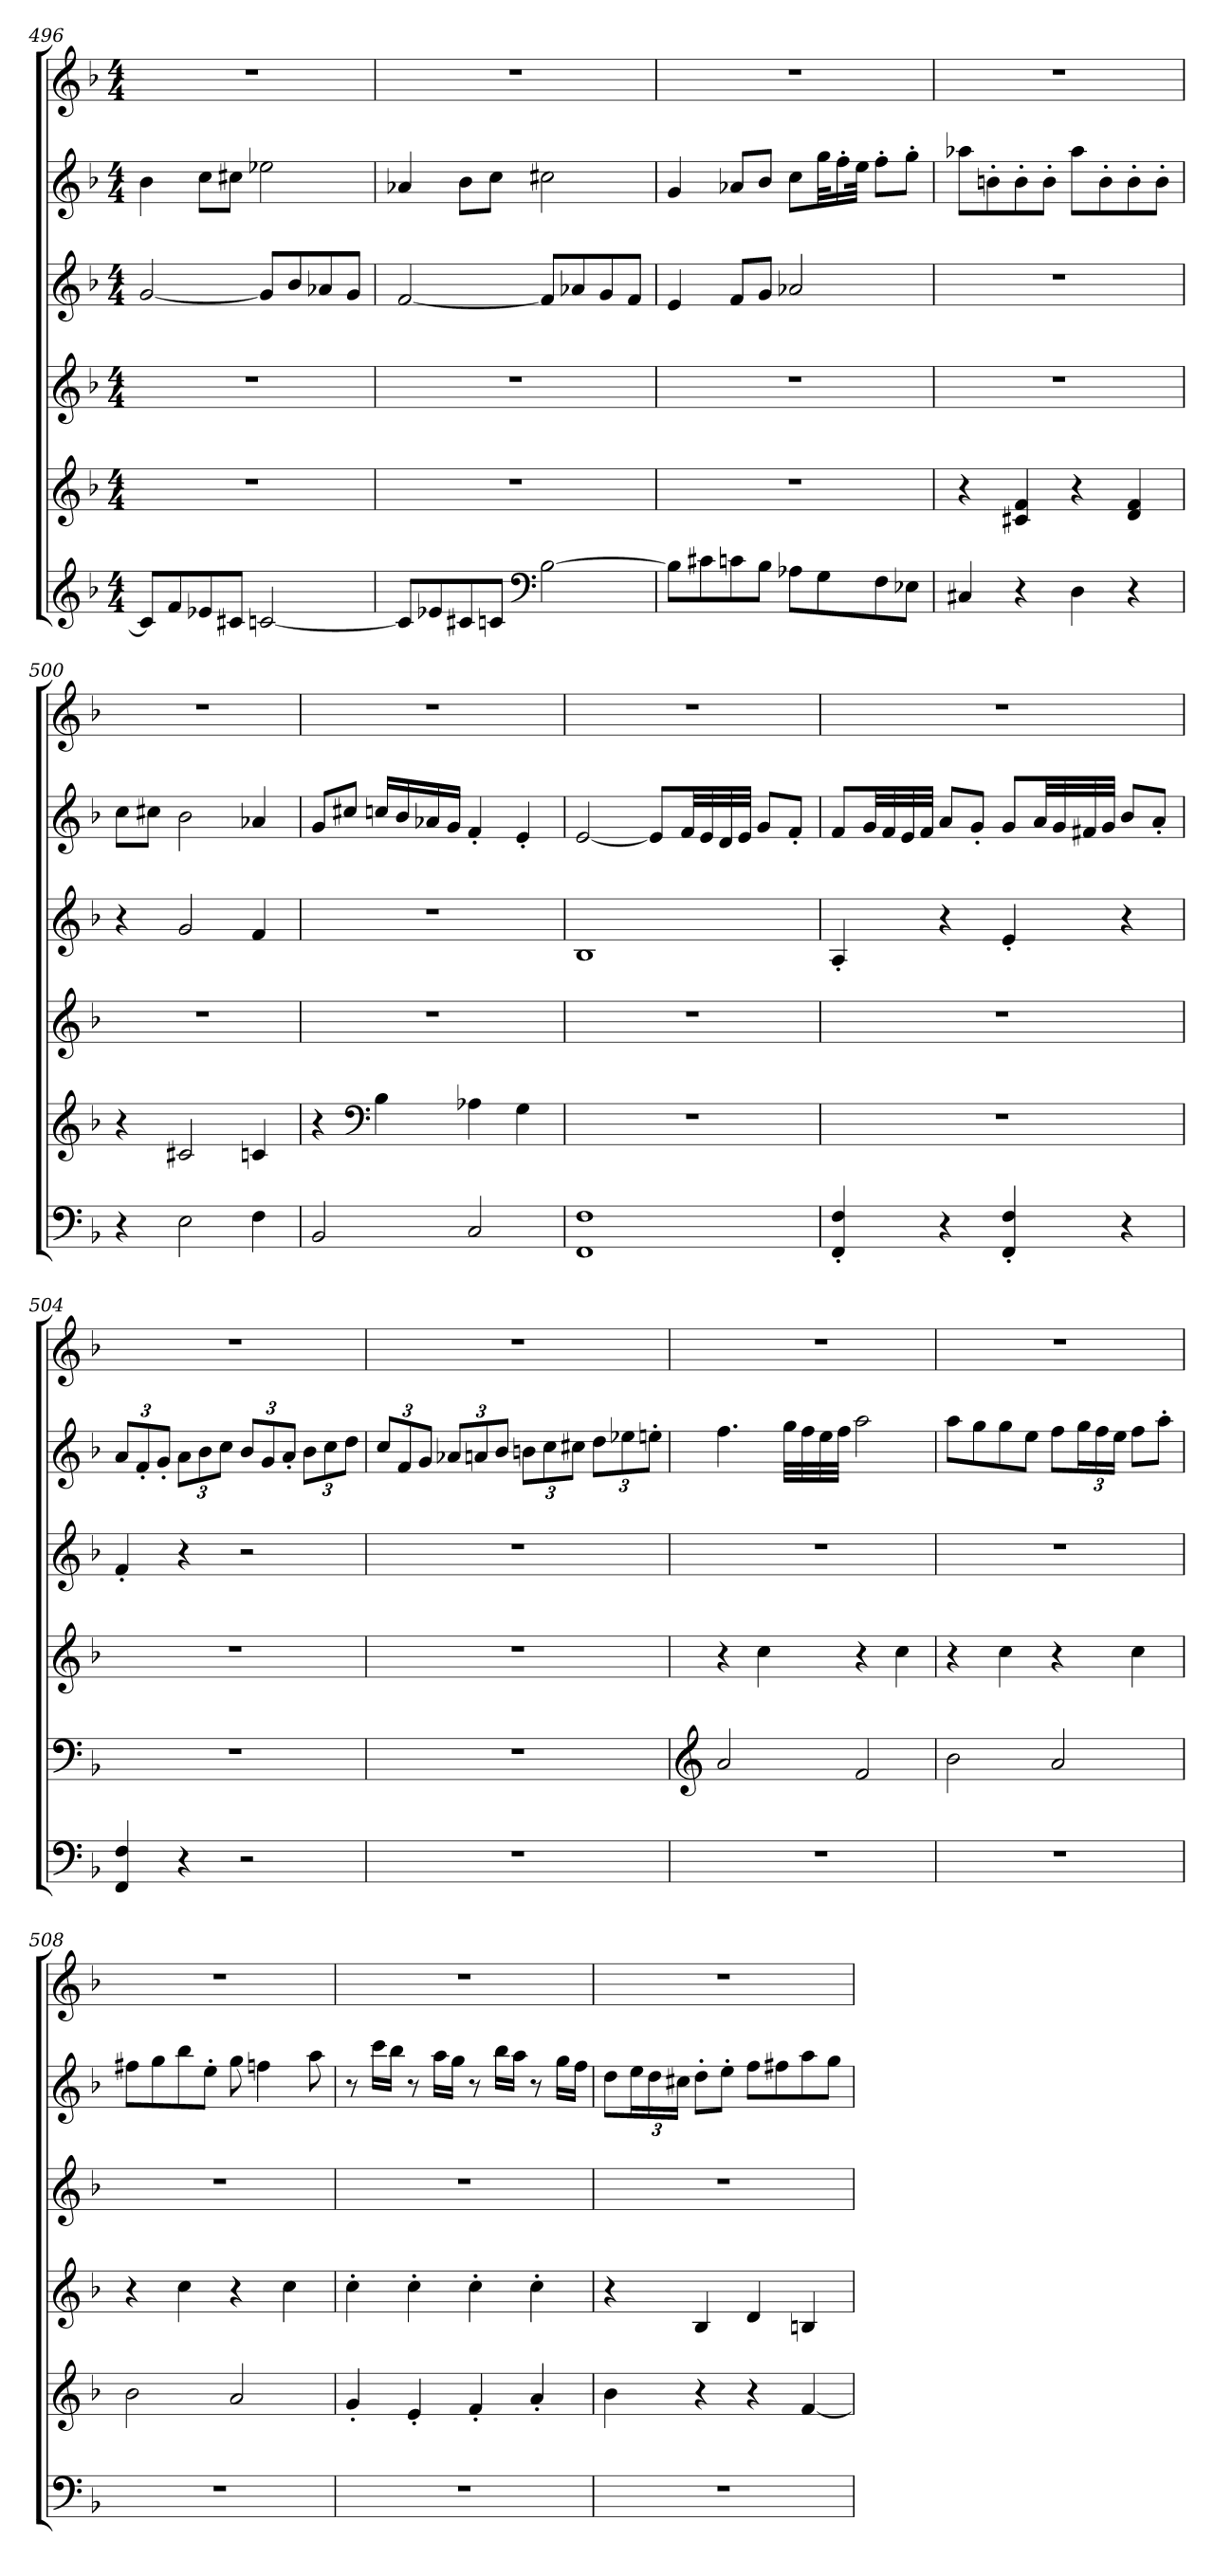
**kern	**kern	**kern	**kern	**kern	**kern
*part5	*part4	*part3	*part2	*part1	*part1
*staff6	*staff5	*staff4	*staff3	*staff2	*staff1
*clefG2	*clefG2	*clefG2	*clefG2	*clefG2	*clefG2
*k[b-]	*k[b-]	*k[b-]	*k[b-]	*k[b-]	*k[b-]
*M4/4	*M4/4	*M4/4	*M4/4	*M4/4	*M4/4
=496	=496	=496	=496	=496	=496
8c#/L]	1r	1r	[2g/	4b-\	1r
8f/	.	.	.	.	.
8e-X/	.	.	.	8cc\L	.
8c#X/J	.	.	.	8cc#X\J	.
[2cn/	.	.	8g/L]	2ee-X\	.
.	.	.	8b-/	.	.
.	.	.	8a-X/	.	.
.	.	.	8g/J	.	.
!!LO:LB:g=z
=497	=497	=497	=497	=497	=497
8c/L]	1r	1r	[2f/	4a-X/	1r
8e-X/	.	.	.	.	.
8c#X/	.	.	.	8b-\L	.
8cn/J	.	.	.	8cc\J	.
*clefF4	*	*	*	*	*
[2B-\	.	.	8f/L]	2cc#X\	.
.	.	.	8a-X/	.	.
.	.	.	8g/	.	.
.	.	.	8f/J	.	.
=498	=498	=498	=498	=498	=498
8B-\L]	1r	1r	4e/	4g/	1r
8c#X\	.	.	.	.	.
8cn\	.	.	8f/L	8a-X/L	.
8B-\J	.	.	8g/J	8b-/J	.
8A-X\L	.	.	2a-X/	8cc\L	.
8G\	.	.	.	32gg\KL	.
.	.	.	.	16ff'\	.
.	.	.	.	32ee\JJk	.
8F\	.	.	.	8ff'\L	.
8E-X\J	.	.	.	8gg'\J	.
=499	=499	=499	=499	=499	=499
4C#X/	4r	1r	1r	8aa-X\L	1r
.	.	.	.	8bn'\	.
4r	4c#X/ 4f/	.	.	8b'\	.
.	.	.	.	8b'\J	.
4D\	4r	.	.	8aa-\L	.
.	.	.	.	8b'\	.
4r	4d/ 4f/	.	.	8b'\	.
.	.	.	.	8b'\J	.
!!LO:PB:g=z
=500	=500	=500	=500	=500	=500
4r	4r	1r	4r	8cc\L	1r
.	.	.	.	8cc#X\J	.
2E\	2c#X/	.	2g/	2b-\	.
4F\	4cn/	.	4f/	4a-X/	.
=501	=501	=501	=501	=501	=501
2BB-/	4r	1r	1r	8g/L	1r
.	.	.	.	8cc#X/J	.
*	*clefF4	*	*	*	*
.	4B-\	.	.	16ccn/LL	.
.	.	.	.	16b-/	.
.	.	.	.	16a-X/	.
.	.	.	.	16g/JJ	.
2C/	4A-X\	.	.	4f'/	.
.	4G\	.	.	4e'/	.
=502	=502	=502	=502	=502	=502
*	*	*	*	*	*MM145
1FF 1F	1r	1r	1B-	[2e/	1r
.	.	.	.	8e/L]	.
.	.	.	.	32f/LL	.
.	.	.	.	32e/	.
.	.	.	.	32d/	.
.	.	.	.	32e/JJJ	.
.	.	.	.	8g/L	.
.	.	.	.	8f'/J	.
=503	=503	=503	=503	=503	=503
*	*	*	*	*	*MM150
4FF/' 4F/'	1r	1r	4A'/	8f/L	1r
.	.	.	.	32g/LL	.
.	.	.	.	32f/	.
.	.	.	.	32e/	.
.	.	.	.	32f/JJJ	.
4r	.	.	4r	8a/L	.
.	.	.	.	8g'/J	.
4FF/' 4F/'	.	.	4e'/	8g/L	.
.	.	.	.	32a/LL	.
.	.	.	.	32g/	.
.	.	.	.	32f#X/	.
.	.	.	.	32g/JJJ	.
4r	.	.	4r	8b-/L	.
.	.	.	.	8a'/J	.
!!LO:LB:g=z
=504	=504	=504	=504	=504	=504
*	*	*	*	*Xbrackettup	*
*	*	*	*	*	*MM150
4FF/ 4F/	1r	1r	4f'/	12a/L	1r
.	.	.	.	12f'/	.
.	.	.	.	12g'/J	.
4r	.	.	4r	12a\L	.
.	.	.	.	12b-\	.
.	.	.	.	12cc\J	.
2r	.	.	2r	12b-/L	.
.	.	.	.	12g/	.
.	.	.	.	12a'/J	.
.	.	.	.	12b-\L	.
.	.	.	.	12cc\	.
.	.	.	.	12dd\J	.
=505	=505	=505	=505	=505	=505
*	*	*	*	*	*MM150
1r	1r	1r	1r	12cc/L	1r
.	.	.	.	12f/	.
.	.	.	.	12g/J	.
.	.	.	.	12a-X/L	.
.	.	.	.	12an/	.
.	.	.	.	12b-/J	.
.	.	.	.	12bn\L	.
.	.	.	.	12cc\	.
.	.	.	.	12cc#X\J	.
.	.	.	.	12dd\L	.
.	.	.	.	12ee-X\	.
.	.	.	.	12een'\J	.
=506	=506	=506	=506	=506	=506
*	*clefG2	*	*	*	*
*	*	*	*	*	*MM150
1r	2a/	4r	1r	4.ff\	1r
.	.	4cc\	.	.	.
.	.	.	.	32gg\LLL	.
.	.	.	.	32ff\	.
.	.	.	.	32ee\	.
.	.	.	.	32ff\JJJ	.
.	2f/	4r	.	2aa\	.
.	.	4cc\	.	.	.
!!LO:PB:g=z
=507	=507	=507	=507	=507	=507
1r	2b-\	4r	1r	8aa\L	1r
.	.	.	.	8gg\	.
.	.	4cc\	.	8gg\	.
.	.	.	.	8ee\J	.
.	2a/	4r	.	8ff\L	.
.	.	.	.	24gg\L	.
.	.	.	.	24ff\	.
.	.	.	.	24ee\JJ	.
.	.	4cc\	.	8ff\L	.
.	.	.	.	8aa'\J	.
=508	=508	=508	=508	=508	=508
1r	2b-\	4r	1r	8ff#X\L	1r
.	.	.	.	8gg\	.
.	.	4cc\	.	8bb-\	.
.	.	.	.	8ee'\J	.
.	2a/	4r	.	8gg\	.
.	.	.	.	4ffn\	.
.	.	4cc\	.	.	.
.	.	.	.	8aa\	.
=509	=509	=509	=509	=509	=509
1r	4g'/	4cc'\	1r	8r	1r
.	.	.	.	16ccc\LL	.
.	.	.	.	16bb-\JJ	.
.	4e'/	4cc'\	.	8r	.
.	.	.	.	16aa\LL	.
.	.	.	.	16gg\JJ	.
.	4f'/	4cc'\	.	8r	.
.	.	.	.	16bb-\LL	.
.	.	.	.	16aa\JJ	.
.	4a'/	4cc'\	.	8r	.
.	.	.	.	16gg\LL	.
.	.	.	.	16ff\JJ	.
=510	=510	=510	=510	=510	=510
1r	4b-\	4r	1r	8dd\L	1r
.	.	.	.	24ee\L	.
.	.	.	.	24dd\	.
.	.	.	.	24cc#X\JJ	.
.	4r	4B-/	.	8dd'\L	.
.	.	.	.	8ee'\J	.
.	4r	4d/	.	8ff\L	.
.	.	.	.	8ff#X\	.
.	[4f/	4Bn/	.	8aa\	.
.	.	.	.	8gg\J	.
=	=	=	=	=	=
*-	*-	*-	*-	*-	*-
